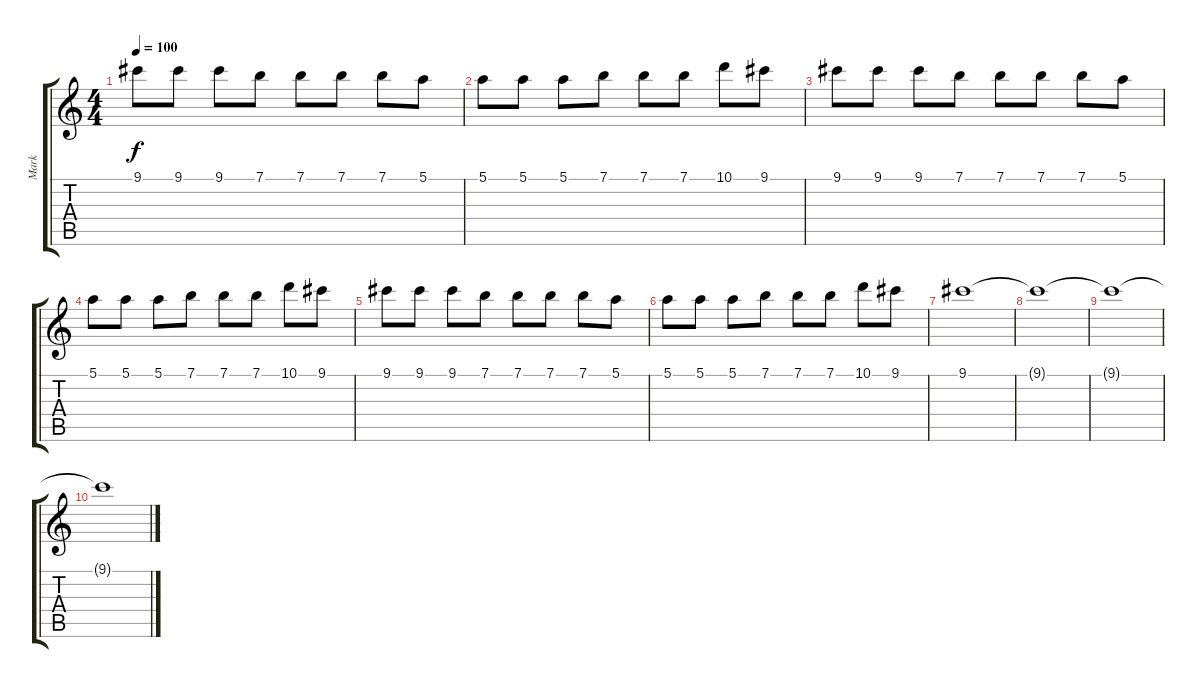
\track ("Mark" "Mark") {instrument overdrivenguitar}
\staff {score tabs}
\tuning (E4 B3 G3 D3 A2 E2) {hide}
\ts (4 4)
\tempo 100
\clef g2
\ks c
9.1.8{dy f} 9.1.8 9.1.8 7.1.8 7.1.8 7.1.8 7.1.8 5.1.8 |
5.1.8 5.1.8 5.1.8 7.1.8 7.1.8 7.1.8 10.1.8 9.1.8 |
9.1.8 9.1.8 9.1.8 7.1.8 7.1.8 7.1.8 7.1.8 5.1.8 |
5.1.8 5.1.8 5.1.8 7.1.8 7.1.8 7.1.8 10.1.8 9.1.8 |
9.1.8 9.1.8 9.1.8 7.1.8 7.1.8 7.1.8 7.1.8 5.1.8 |
5.1.8 5.1.8 5.1.8 7.1.8 7.1.8 7.1.8 10.1.8 9.1.8 |
9.1.1{volume 0} |
9.1{t}.1 |
9.1{t}.1 |
9.1{t}.1
